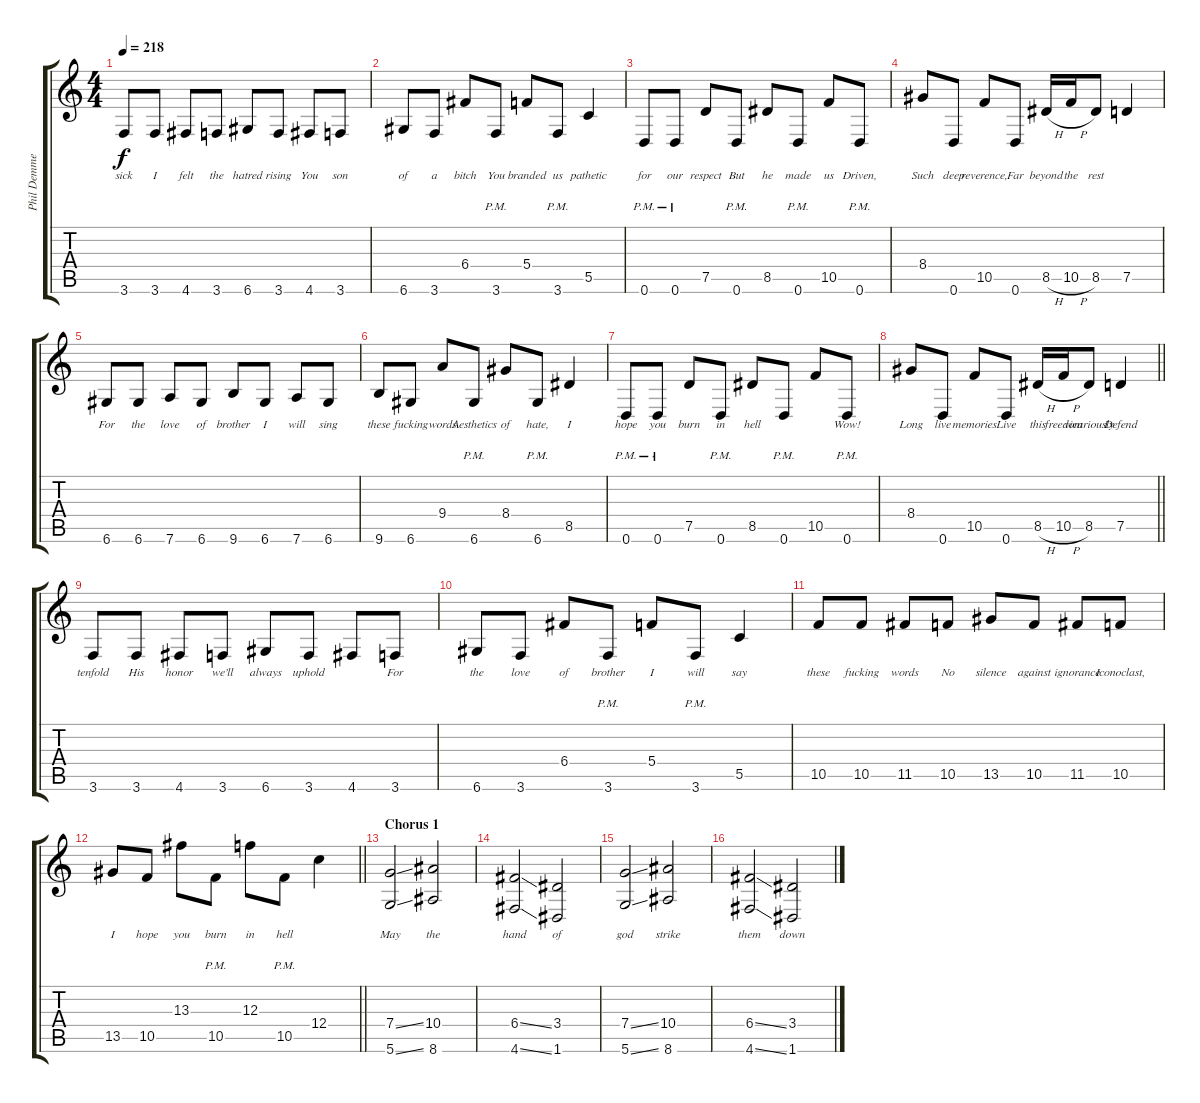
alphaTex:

\track ("Phil Demmel" "Phil Demme") {instrument distortionguitar}
\staff {score tabs}
\tuning (D4 A3 F3 C3 G2 D2) {hide}
\ts (4 4)
\tempo 218
\clef g2
\ks c
3.6.8{lyrics (0 "sick") lyrics (1 "") lyrics (2 "") lyrics (3 "") lyrics (4 "") dy f} 3.6.8{lyrics (0 "I") lyrics (1 "") lyrics (2 "") lyrics (3 "") lyrics (4 "")} 4.6.8{lyrics (0 "felt") lyrics (1 "") lyrics (2 "") lyrics (3 "") lyrics (4 "")} 3.6.8{lyrics (0 "the") lyrics (1 "") lyrics (2 "") lyrics (3 "") lyrics (4 "")} 6.6.8{lyrics (0 "hatred") lyrics (1 "") lyrics (2 "") lyrics (3 "") lyrics (4 "")} 3.6.8{lyrics (0 "rising") lyrics (1 "") lyrics (2 "") lyrics (3 "") lyrics (4 "")} 4.6.8{lyrics (0 "You") lyrics (1 "") lyrics (2 "") lyrics (3 "") lyrics (4 "")} 3.6.8{lyrics (0 "son") lyrics (1 "") lyrics (2 "") lyrics (3 "") lyrics (4 "")} |
6.6.8{lyrics (0 "of") lyrics (1 "") lyrics (2 "") lyrics (3 "") lyrics (4 "")} 3.6.8{lyrics (0 "a") lyrics (1 "") lyrics (2 "") lyrics (3 "") lyrics (4 "")} 6.4.8{lyrics (0 "bitch") lyrics (1 "") lyrics (2 "") lyrics (3 "") lyrics (4 "")} 3.6{pm}.8{lyrics (0 "You") lyrics (1 "") lyrics (2 "") lyrics (3 "") lyrics (4 "")} 5.4.8{lyrics (0 "branded") lyrics (1 "") lyrics (2 "") lyrics (3 "") lyrics (4 "")} 3.6{pm}.8{lyrics (0 "us") lyrics (1 "") lyrics (2 "") lyrics (3 "") lyrics (4 "")} 5.5.4{lyrics (0 "pathetic") lyrics (1 "") lyrics (2 "") lyrics (3 "") lyrics (4 "")} |
0.6{pm}.8{lyrics (0 "for") lyrics (1 "") lyrics (2 "") lyrics (3 "") lyrics (4 "")} 0.6{pm}.8{lyrics (0 "our") lyrics (1 "") lyrics (2 "") lyrics (3 "") lyrics (4 "")} 7.5.8{lyrics (0 "respect") lyrics (1 "") lyrics (2 "") lyrics (3 "") lyrics (4 "")} 0.6{pm}.8{lyrics (0 "But") lyrics (1 "") lyrics (2 "") lyrics (3 "") lyrics (4 "")} 8.5.8{lyrics (0 "he") lyrics (1 "") lyrics (2 "") lyrics (3 "") lyrics (4 "")} 0.6{pm}.8{lyrics (0 "made") lyrics (1 "") lyrics (2 "") lyrics (3 "") lyrics (4 "")} 10.5.8{lyrics (0 "us") lyrics (1 "") lyrics (2 "") lyrics (3 "") lyrics (4 "")} 0.6{pm}.8{lyrics (0 "Driven,") lyrics (1 "") lyrics (2 "") lyrics (3 "") lyrics (4 "")} |
8.4.8{lyrics (0 "Such") lyrics (1 "") lyrics (2 "") lyrics (3 "") lyrics (4 "")} 0.6.8{lyrics (0 "deep") lyrics (1 "") lyrics (2 "") lyrics (3 "") lyrics (4 "")} 10.5.8{lyrics (0 "reverence,") lyrics (1 "") lyrics (2 "") lyrics (3 "") lyrics (4 "")} 0.6.8{lyrics (0 "Far") lyrics (1 "") lyrics (2 "") lyrics (3 "") lyrics (4 "")} 8.5{h}.16{lyrics (0 "beyond") lyrics (1 "") lyrics (2 "") lyrics (3 "") lyrics (4 "")} 10.5{h}.16{lyrics (0 "the") lyrics (1 "") lyrics (2 "") lyrics (3 "") lyrics (4 "")} 8.5.8{lyrics (0 "rest") lyrics (1 "") lyrics (2 "") lyrics (3 "") lyrics (4 "")} 7.5.4{lyrics (0 "") lyrics (1 "") lyrics (2 "") lyrics (3 "") lyrics (4 "")} |
6.6.8{lyrics (0 "For") lyrics (1 "") lyrics (2 "") lyrics (3 "") lyrics (4 "")} 6.6.8{lyrics (0 "the") lyrics (1 "") lyrics (2 "") lyrics (3 "") lyrics (4 "")} 7.6.8{lyrics (0 "love") lyrics (1 "") lyrics (2 "") lyrics (3 "") lyrics (4 "")} 6.6.8{lyrics (0 "of") lyrics (1 "") lyrics (2 "") lyrics (3 "") lyrics (4 "")} 9.6.8{lyrics (0 "brother") lyrics (1 "") lyrics (2 "") lyrics (3 "") lyrics (4 "")} 6.6.8{lyrics (0 "I") lyrics (1 "") lyrics (2 "") lyrics (3 "") lyrics (4 "")} 7.6.8{lyrics (0 "will") lyrics (1 "") lyrics (2 "") lyrics (3 "") lyrics (4 "")} 6.6.8{lyrics (0 "sing") lyrics (1 "") lyrics (2 "") lyrics (3 "") lyrics (4 "")} |
9.6.8{lyrics (0 "these") lyrics (1 "") lyrics (2 "") lyrics (3 "") lyrics (4 "")} 6.6.8{lyrics (0 "fucking") lyrics (1 "") lyrics (2 "") lyrics (3 "") lyrics (4 "")} 9.4.8{lyrics (0 "words") lyrics (1 "") lyrics (2 "") lyrics (3 "") lyrics (4 "")} 6.6{pm}.8{lyrics (0 "Aesthetics") lyrics (1 "") lyrics (2 "") lyrics (3 "") lyrics (4 "")} 8.4.8{lyrics (0 "of") lyrics (1 "") lyrics (2 "") lyrics (3 "") lyrics (4 "")} 6.6{pm}.8{lyrics (0 "hate,") lyrics (1 "") lyrics (2 "") lyrics (3 "") lyrics (4 "")} 8.5.4{lyrics (0 "I") lyrics (1 "") lyrics (2 "") lyrics (3 "") lyrics (4 "")} |
0.6{pm}.8{lyrics (0 "hope") lyrics (1 "") lyrics (2 "") lyrics (3 "") lyrics (4 "")} 0.6{pm}.8{lyrics (0 "you") lyrics (1 "") lyrics (2 "") lyrics (3 "") lyrics (4 "")} 7.5.8{lyrics (0 "burn") lyrics (1 "") lyrics (2 "") lyrics (3 "") lyrics (4 "")} 0.6{pm}.8{lyrics (0 "in") lyrics (1 "") lyrics (2 "") lyrics (3 "") lyrics (4 "")} 8.5.8{lyrics (0 "hell") lyrics (1 "") lyrics (2 "") lyrics (3 "") lyrics (4 "")} 0.6{pm}.8{lyrics (0 "") lyrics (1 "") lyrics (2 "") lyrics (3 "") lyrics (4 "")} 10.5.8{lyrics (0 "") lyrics (1 "") lyrics (2 "") lyrics (3 "") lyrics (4 "")} 0.6{pm}.8{lyrics (0 "Wow!") lyrics (1 "") lyrics (2 "") lyrics (3 "") lyrics (4 "")} |
\barLineRight lightlight
8.4.8{lyrics (0 "Long") lyrics (1 "") lyrics (2 "") lyrics (3 "") lyrics (4 "")} 0.6.8{lyrics (0 "live") lyrics (1 "") lyrics (2 "") lyrics (3 "") lyrics (4 "")} 10.5.8{lyrics (0 "memories") lyrics (1 "") lyrics (2 "") lyrics (3 "") lyrics (4 "")} 0.6.8{lyrics (0 "Live") lyrics (1 "") lyrics (2 "") lyrics (3 "") lyrics (4 "")} 8.5{h}.16{lyrics (0 "this") lyrics (1 "") lyrics (2 "") lyrics (3 "") lyrics (4 "")} 10.5{h}.16{lyrics (0 "freedom") lyrics (1 "") lyrics (2 "") lyrics (3 "") lyrics (4 "")} 8.5.8{lyrics (0 "vicariously") lyrics (1 "") lyrics (2 "") lyrics (3 "") lyrics (4 "")} 7.5.4{lyrics (0 "Defend") lyrics (1 "") lyrics (2 "") lyrics (3 "") lyrics (4 "")} |
3.6.8{lyrics (0 "tenfold") lyrics (1 "") lyrics (2 "") lyrics (3 "") lyrics (4 "")} 3.6.8{lyrics (0 "His") lyrics (1 "") lyrics (2 "") lyrics (3 "") lyrics (4 "")} 4.6.8{lyrics (0 "honor") lyrics (1 "") lyrics (2 "") lyrics (3 "") lyrics (4 "")} 3.6.8{lyrics (0 "we’ll") lyrics (1 "") lyrics (2 "") lyrics (3 "") lyrics (4 "")} 6.6.8{lyrics (0 "always") lyrics (1 "") lyrics (2 "") lyrics (3 "") lyrics (4 "")} 3.6.8{lyrics (0 "uphold") lyrics (1 "") lyrics (2 "") lyrics (3 "") lyrics (4 "")} 4.6.8{lyrics (0 "") lyrics (1 "") lyrics (2 "") lyrics (3 "") lyrics (4 "")} 3.6.8{lyrics (0 "For") lyrics (1 "") lyrics (2 "") lyrics (3 "") lyrics (4 "")} |
6.6.8{lyrics (0 "the") lyrics (1 "") lyrics (2 "") lyrics (3 "") lyrics (4 "")} 3.6.8{lyrics (0 "love") lyrics (1 "") lyrics (2 "") lyrics (3 "") lyrics (4 "")} 6.4.8{lyrics (0 "of") lyrics (1 "") lyrics (2 "") lyrics (3 "") lyrics (4 "")} 3.6{pm}.8{lyrics (0 "brother") lyrics (1 "") lyrics (2 "") lyrics (3 "") lyrics (4 "")} 5.4.8{lyrics (0 "I") lyrics (1 "") lyrics (2 "") lyrics (3 "") lyrics (4 "")} 3.6{pm}.8{lyrics (0 "will") lyrics (1 "") lyrics (2 "") lyrics (3 "") lyrics (4 "")} 5.5.4{lyrics (0 "say") lyrics (1 "") lyrics (2 "") lyrics (3 "") lyrics (4 "")} |
10.5.8{lyrics (0 "these") lyrics (1 "") lyrics (2 "") lyrics (3 "") lyrics (4 "")} 10.5.8{lyrics (0 "fucking") lyrics (1 "") lyrics (2 "") lyrics (3 "") lyrics (4 "")} 11.5.8{lyrics (0 "words") lyrics (1 "") lyrics (2 "") lyrics (3 "") lyrics (4 "")} 10.5.8{lyrics (0 "No") lyrics (1 "") lyrics (2 "") lyrics (3 "") lyrics (4 "")} 13.5.8{lyrics (0 "silence") lyrics (1 "") lyrics (2 "") lyrics (3 "") lyrics (4 "")} 10.5.8{lyrics (0 "against") lyrics (1 "") lyrics (2 "") lyrics (3 "") lyrics (4 "")} 11.5.8{lyrics (0 "ignorance") lyrics (1 "") lyrics (2 "") lyrics (3 "") lyrics (4 "")} 10.5.8{lyrics (0 "Iconoclast,") lyrics (1 "") lyrics (2 "") lyrics (3 "") lyrics (4 "")} |
\barLineRight lightlight
13.5.8{lyrics (0 "I") lyrics (1 "") lyrics (2 "") lyrics (3 "") lyrics (4 "")} 10.5.8{lyrics (0 "hope") lyrics (1 "") lyrics (2 "") lyrics (3 "") lyrics (4 "")} 13.3.8{lyrics (0 "you") lyrics (1 "") lyrics (2 "") lyrics (3 "") lyrics (4 "")} 10.5{pm}.8{lyrics (0 "burn") lyrics (1 "") lyrics (2 "") lyrics (3 "") lyrics (4 "")} 12.3.8{lyrics (0 "in") lyrics (1 "") lyrics (2 "") lyrics (3 "") lyrics (4 "")} 10.5{pm}.8{lyrics (0 "hell") lyrics (1 "") lyrics (2 "") lyrics (3 "") lyrics (4 "")} 12.4.4{lyrics (0 "") lyrics (1 "") lyrics (2 "") lyrics (3 "") lyrics (4 "")} |
\section ("" "Chorus 1")
(7.4{ss} 5.6{ss}).2{lyrics (0 "May") lyrics (1 "") lyrics (2 "") lyrics (3 "") lyrics (4 "")} (10.4 8.6).2{lyrics (0 "the") lyrics (1 "") lyrics (2 "") lyrics (3 "") lyrics (4 "")} |
(6.4{ss} 4.6{ss}).2{lyrics (0 "hand") lyrics (1 "") lyrics (2 "") lyrics (3 "") lyrics (4 "")} (3.4 1.6).2{lyrics (0 "of") lyrics (1 "") lyrics (2 "") lyrics (3 "") lyrics (4 "")} |
(7.4{ss} 5.6{ss}).2{lyrics (0 "god") lyrics (1 "") lyrics (2 "") lyrics (3 "") lyrics (4 "")} (10.4 8.6).2{lyrics (0 "strike") lyrics (1 "") lyrics (2 "") lyrics (3 "") lyrics (4 "")} |
(6.4{ss} 4.6{ss}).2{lyrics (0 "them") lyrics (1 "") lyrics (2 "") lyrics (3 "") lyrics (4 "")} (3.4 1.6).2{lyrics (0 "down") lyrics (1 "") lyrics (2 "") lyrics (3 "") lyrics (4 "")}
